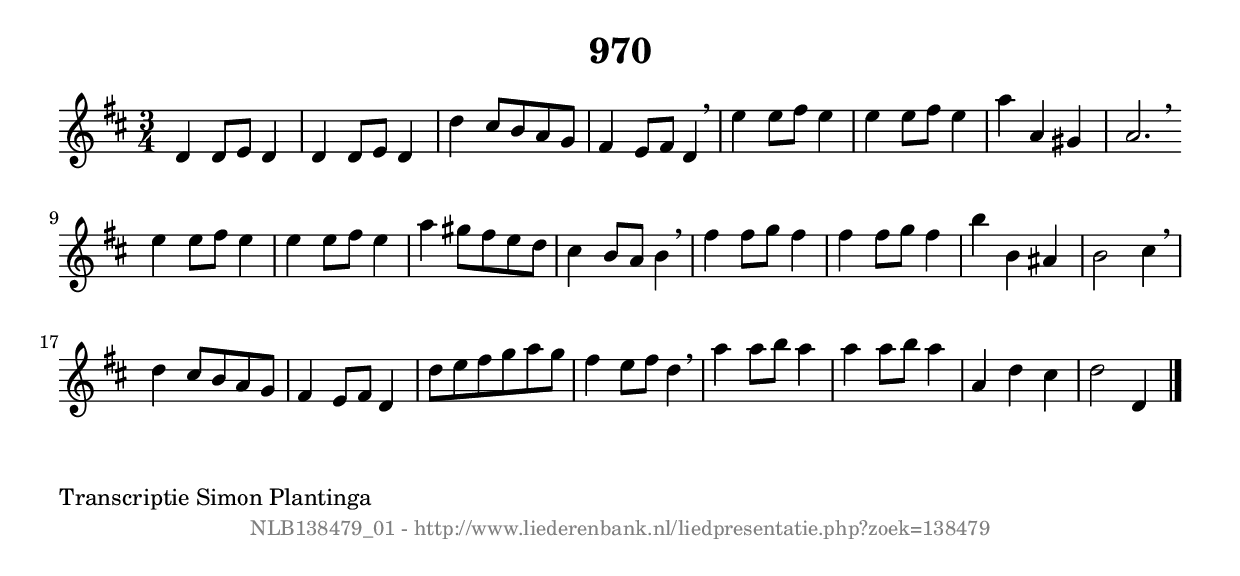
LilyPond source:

%
% produced by wce2krn 1.64 (7 June 2014)
%
\version"2.16"
#(append! paper-alist '(("long" . (cons (* 210 mm) (* 2000 mm)))))
#(set-default-paper-size "long")
sb = {\breathe}
mBreak = {\breathe }
bBreak = {\breathe }
x = {\once\override NoteHead #'style = #'cross }
gl=\glissando
itime={\override Staff.TimeSignature #'stencil = ##f }
ficta = {\once\set suggestAccidentals = ##t}
fine = {\once\override Score.RehearsalMark #'self-alignment-X = #1 \mark \markup {\italic{Fine}}}
dc = {\once\override Score.RehearsalMark #'self-alignment-X = #1 \mark \markup {\italic{D.C.}}}
dcf = {\once\override Score.RehearsalMark #'self-alignment-X = #1 \mark \markup {\italic{D.C. al Fine}}}
dcc = {\once\override Score.RehearsalMark #'self-alignment-X = #1 \mark \markup {\italic{D.C. al Coda}}}
ds = {\once\override Score.RehearsalMark #'self-alignment-X = #1 \mark \markup {\italic{D.S.}}}
dsf = {\once\override Score.RehearsalMark #'self-alignment-X = #1 \mark \markup {\italic{D.S. al Fine}}}
dsc = {\once\override Score.RehearsalMark #'self-alignment-X = #1 \mark \markup {\italic{D.S. al Coda}}}
pv = {\set Score.repeatCommands = #'((volta "1"))}
sv = {\set Score.repeatCommands = #'((volta "2"))}
tv = {\set Score.repeatCommands = #'((volta "3"))}
qv = {\set Score.repeatCommands = #'((volta "4"))}
xv = {\set Score.repeatCommands = #'((volta #f))}
\header{ tagline = ""
title = "970"
}
\score {{
\key d \major
\relative g'
{
\set melismaBusyProperties = #'()
\time 3/4
\tempo 4=120
\override Score.MetronomeMark #'transparent = ##t
\override Score.RehearsalMark #'break-visibility = #(vector #t #t #f)
d4 d8 e8 d4 | d4 d8 e8 d4 | d'4 cis8 b8 a8 g8 | fis4 e8 fis8 d4 \mBreak \bar "|"
e'4 e8 fis8 e4 | e4 e8 fis8 e4 | a4 a,4 gis4 | a2. \bar ":|:" \bBreak
e'4 e8 fis8 e4 | e4 e8 fis8 e4 | a4 gis8 fis8 e8 d8 | cis4 b8 a8 b4 | \mBreak \bar "|"
fis'4 fis8 g8 fis4 | fis4 fis8 g8 fis4 | b4 b,4 ais4 | b2 cis4 | \mBreak \bar "|"
d4 cis8 b8 a8 g8 | fis4 e8 fis8 d4 | d'8 e8 fis8 g8 a8 g8 | fis4 e8 fis8 d4 | \mBreak \bar "|"
a'4 a8 b8 a4 | a4 a8 b8 a4 | a,4 d4 cis4 | d2 d,4 \bar "|."
 }}
 \midi { }
 \layout {
            indent = 0.0\cm
}
}
\markup { \wordwrap-string #" 
Transcriptie Simon Plantinga
"}
\markup { \vspace #0 } \markup { \with-color #grey \fill-line { \center-column { \smaller "NLB138479_01 - http://www.liederenbank.nl/liedpresentatie.php?zoek=138479" } } }
